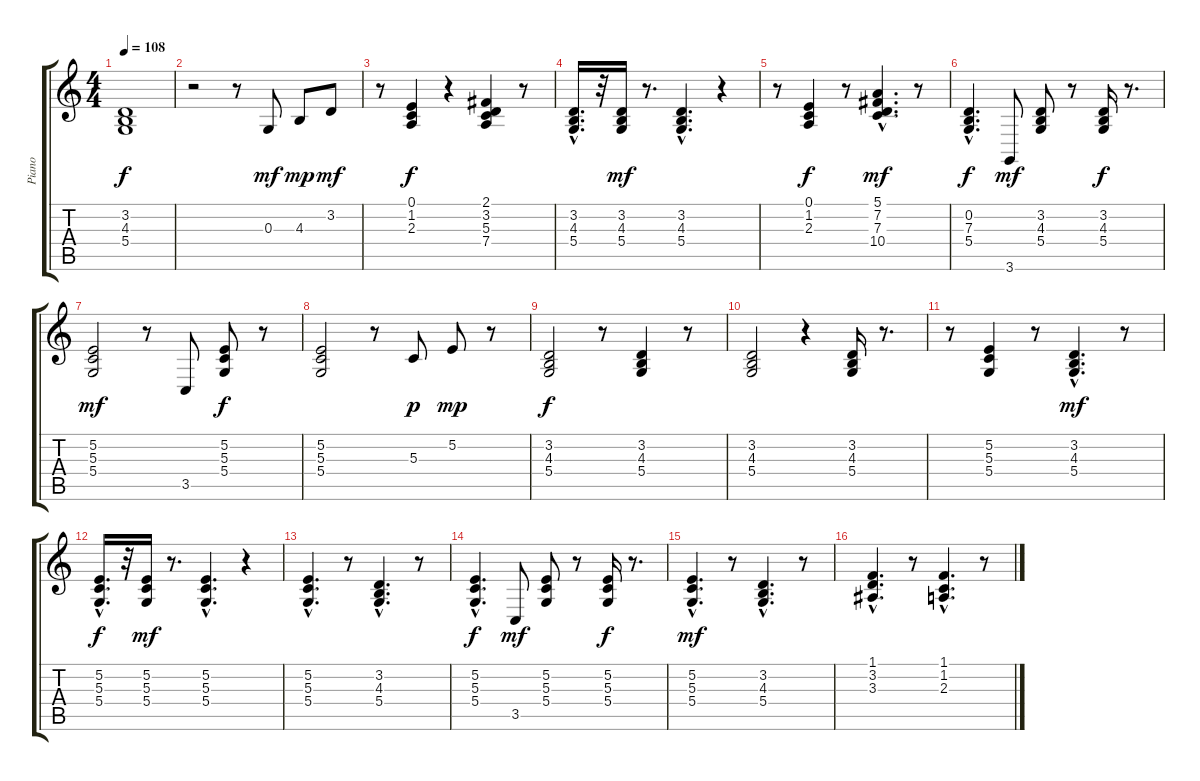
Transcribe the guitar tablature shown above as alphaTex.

\track ("Piano" "Piano") {instrument acousticgrandpiano}
\staff {score tabs}
\tuning (E4 B3 G3 D3 A2 E2) {hide}
\ts (4 4)
\tempo 108
\clef g2
\ks c
(3.2 4.3 5.4).1{dy f} |
r.2 r.8 0.3.8{dy mf} 4.3.8{dy mp} 3.2.8{dy mf} |
r.8 (0.1 1.2 2.3).4{dy f} r.4 (2.1 3.2 5.3 7.4).4 r.8 |
(3.2{hac} 4.3{hac} 5.4{hac}).16{d} r.32 (3.2 4.3 5.4).16{dy mf} r.8{d} (3.2{hac} 4.3{hac} 5.4{hac}).4{d} r.4 |
r.8 (0.1 1.2 2.3).4{dy f} r.8 (5.1{hac} 7.2{hac} 7.3{hac} 10.4{hac}).4{d dy mf} r.8 |
(0.2{hac} 7.3{hac} 5.4{hac}).4{d dy f} 3.6.8{dy mf} (3.2 4.3 5.4).8 r.8 (3.2 4.3 5.4).16{dy f} r.8{d} |
(5.2 5.3 5.4).2{dy mf} r.8 3.5.8 (5.2 5.3 5.4).8{dy f} r.8 |
(5.2 5.3 5.4).2 r.8 5.3.8{dy p} 5.2.8{dy mp} r.8 |
(3.2 4.3 5.4).2{dy f} r.8 (3.2 4.3 5.4).4 r.8 |
(3.2 4.3 5.4).2 r.4 (3.2 4.3 5.4).16 r.8{d} |
r.8 (5.2 5.3 5.4).4 r.8 (3.2{hac} 4.3{hac} 5.4{hac}).4{d dy mf} r.8 |
(5.2{hac} 5.3{hac} 5.4{hac}).16{d dy f} r.32 (5.2 5.3 5.4).16{dy mf} r.8{d} (5.2{hac} 5.3{hac} 5.4{hac}).4{d} r.4 |
(5.2{hac} 5.3{hac} 5.4{hac}).4{d} r.8 (3.2{hac} 4.3{hac} 5.4{hac}).4{d} r.8 |
(5.2{hac} 5.3{hac} 5.4{hac}).4{d dy f} 3.5.8{dy mf} (5.2 5.3 5.4).8 r.8 (5.2 5.3 5.4).16{dy f} r.8{d} |
(5.2{hac} 5.3{hac} 5.4{hac}).4{d dy mf} r.8 (3.2{hac} 4.3{hac} 5.4{hac}).4{d} r.8 |
(1.1{hac} 3.2{hac} 3.3{hac}).4{d} r.8 (1.1{hac} 1.2{hac} 2.3{hac}).4{d} r.8
